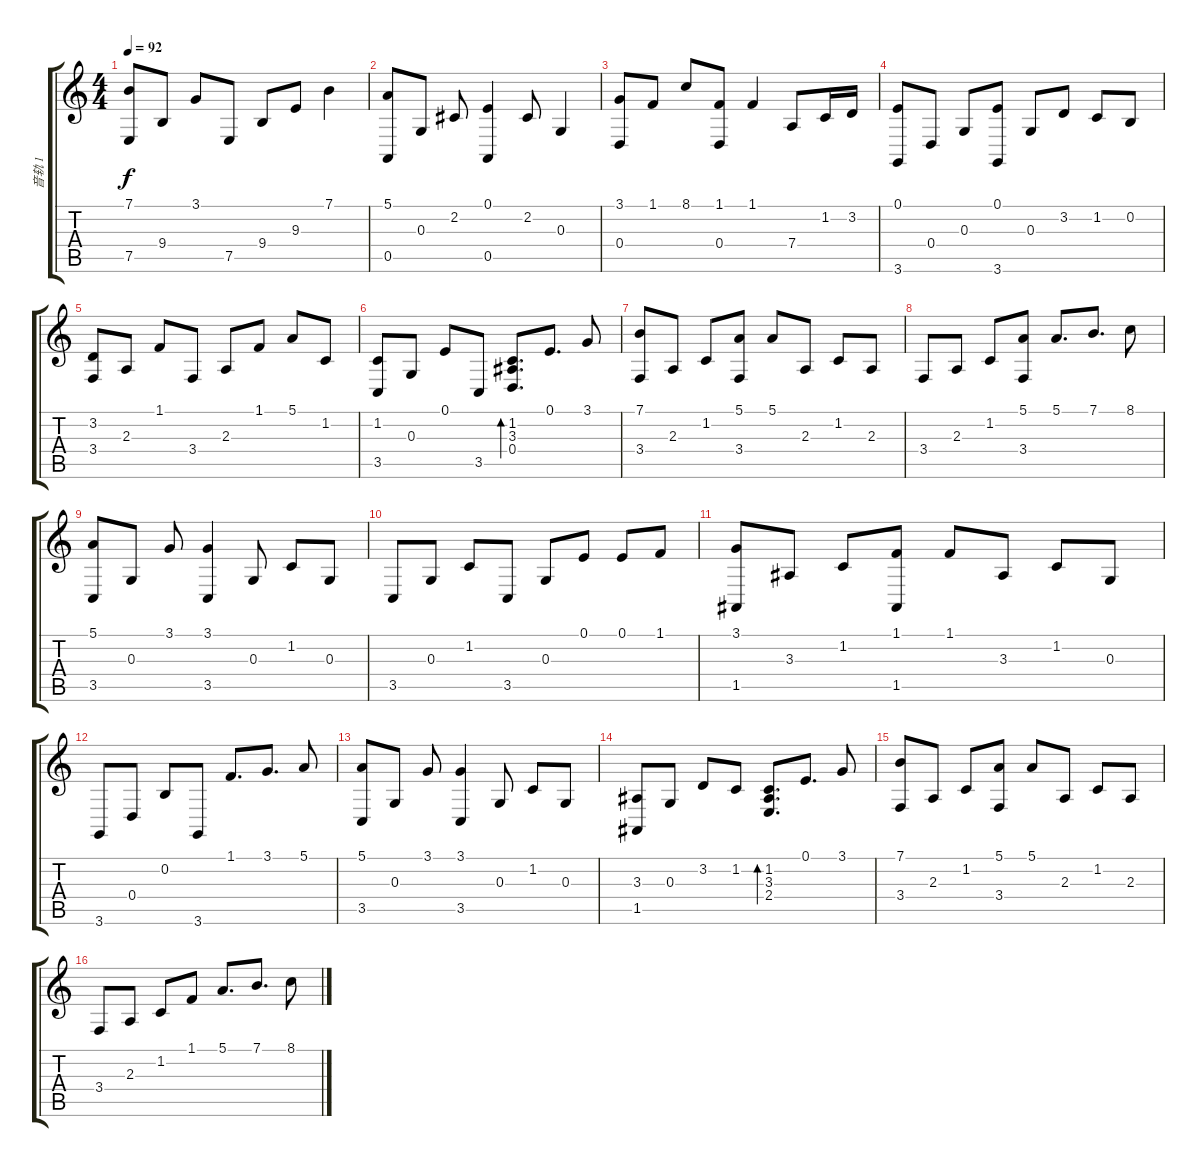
\track ("音轨 1" "音轨 1") {instrument acousticgrandpiano}
\staff {score tabs}
\tuning (E4 B3 G3 D3 A2 E2) {hide}
\ts (4 4)
\tempo 92
\clef g2
\ks c
(7.1 7.5).8{dy f} 9.4.8 3.1.8 7.5.8 9.4.8 9.3.8 7.1.4 |
(5.1 0.5).8 0.3.8 2.2.8 (0.1 0.5).4 2.2.8 0.3.4 |
(3.1 0.4).8 1.1.8 8.1.8 (1.1 0.4).8 1.1.4 7.4.8 1.2.16 3.2.16 |
(0.1 3.6).8 0.4.8 0.3.8 (0.1 3.6).8 0.3.8 3.2.8 1.2.8 0.2.8 |
(3.2 3.4).8 2.3.8 1.1.8 3.4.8 2.3.8 1.1.8 5.1.8 1.2.8 |
(1.2 3.5).8 0.3.8 0.1.8 3.5.8 (1.2 3.3 0.4).8{d bd 240} 0.1.8{d} 3.1.8 |
(7.1 3.4).8 2.3.8 1.2.8 (5.1 3.4).8 5.1.8 2.3.8 1.2.8 2.3.8 |
3.4.8 2.3.8 1.2.8 (5.1 3.4).8 5.1.8{d} 7.1.8{d} 8.1.8 |
(5.1 3.5).8 0.3.8 3.1.8 (3.1 3.5).4 0.3.8 1.2.8 0.3.8 |
3.5.8 0.3.8 1.2.8 3.5.8 0.3.8 0.1.8 0.1.8 1.1.8 |
(3.1 1.5).8 3.3.8 1.2.8 (1.1 1.5).8 1.1.8 3.3.8 1.2.8 0.3.8 |
3.6.8 0.4.8 0.2.8 3.6.8 1.1.8{d} 3.1.8{d} 5.1.8 |
(5.1 3.5).8 0.3.8 3.1.8 (3.1 3.5).4 0.3.8 1.2.8 0.3.8 |
(3.3 1.5).8 0.3.8 3.2.8 1.2.8 (1.2 3.3 2.4).8{d bd 240} 0.1.8{d} 3.1.8 |
(7.1 3.4).8 2.3.8 1.2.8 (5.1 3.4).8 5.1.8 2.3.8 1.2.8 2.3.8 |
3.4.8 2.3.8 1.2.8 1.1.8 5.1.8{d} 7.1.8{d} 8.1.8
